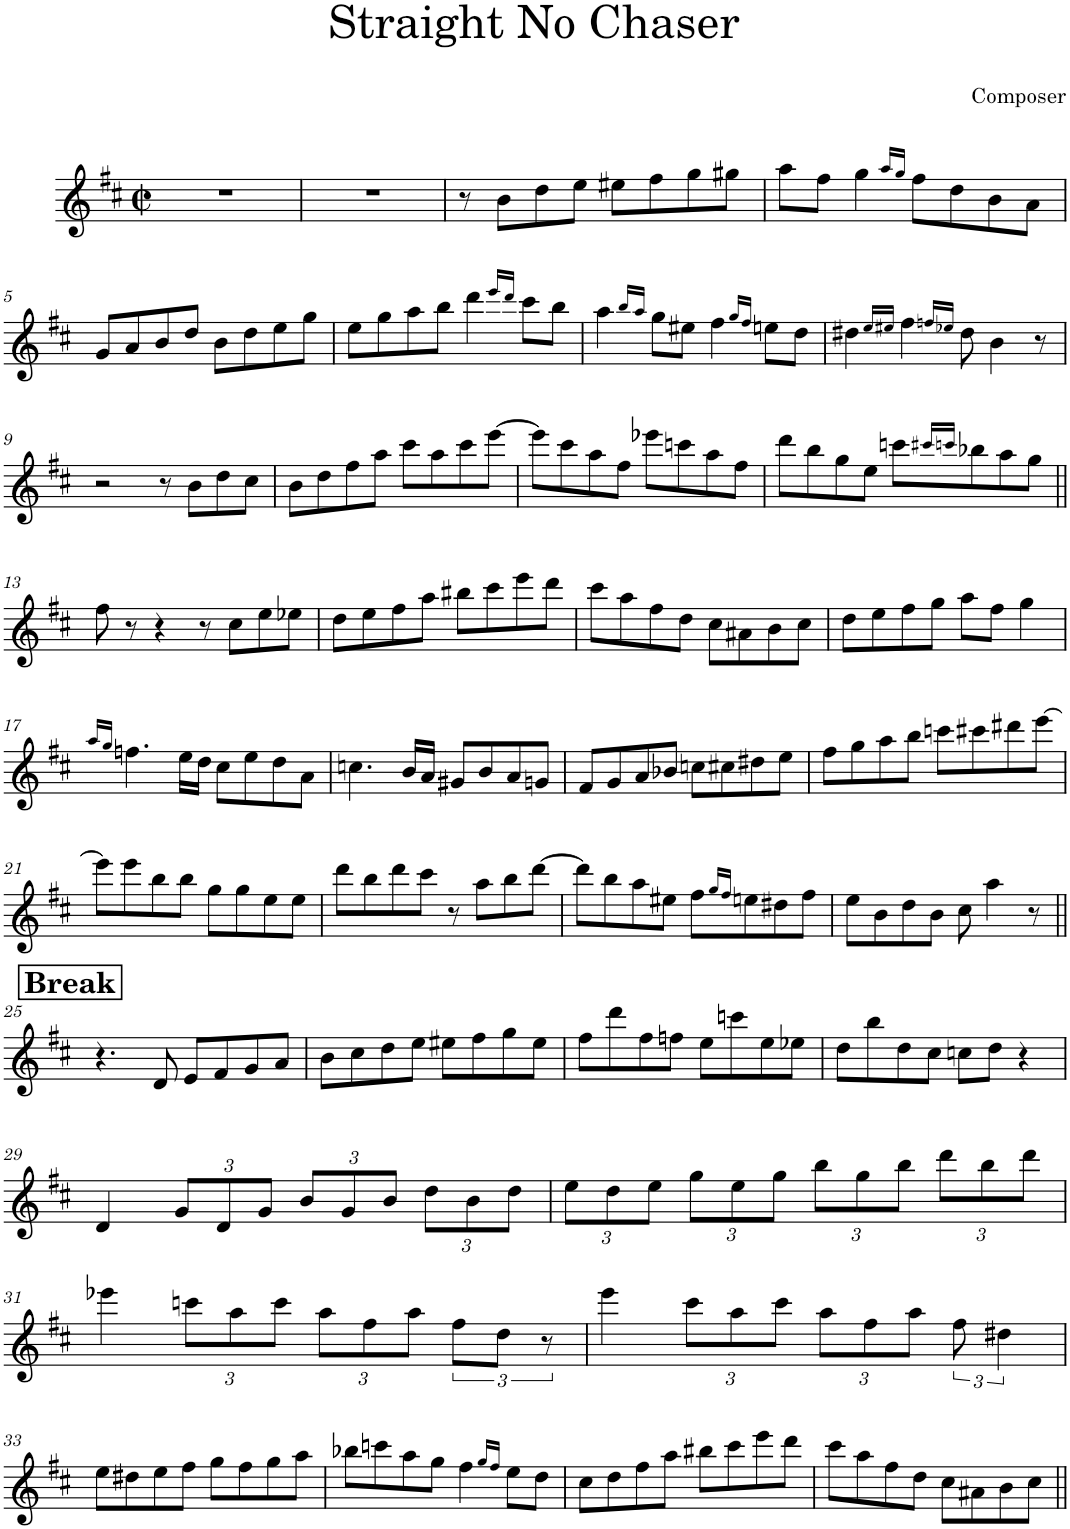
**kern
*part1
*staff1
*I"バリトン サクソフォーン
*clefG2
*Trd12c21
*k[f#c#]
*M2/2
*met(c|)
=1
1r
=2
1r
=3
8r
8b\L
8dd\
8ee\J
8ee#X\L
8ff#\
8gg\
8gg#X\J
=4
8aa\L
8ff#\J
4gg\
16qaa/LL
16qgg/JJ
8ff#\L
8dd\
8b\
8a\J
!!LO:LB:g=z
=5
8g/L
8a/
8b/
8dd/J
8b\L
8dd\
8ee\
8gg\J
=6
8ee\L
8gg\
8aa\
8bb\J
4ddd\
16qeee/LL
16qddd/JJ
8ccc#\L
8bb\J
=7
4aa\
16qbb/LL
16qaa/JJ
8gg\L
8ee#X\J
4ff#\
16qgg/LL
16qff#/JJ
8een\L
8dd\J
=8
4dd#X\
16qee/LL
16qee#X/JJ
4ff#\
16qffn/LL
16qee-X/JJ
8dd#\
4b\
8r
!!LO:LB:g=z
=9
2r
8r
8b\L
8dd\
8cc#\J
=10
8b\L
8dd\
8ff#\
8aa\J
8ccc#\L
8aa\
8ccc#\
[8eee\J
=11
8eee\L]
8ccc#\
8aa\
8ff#\J
8eee-X\L
8cccn\
8aa\
8ff#\J
=12
8ddd\L
8bb\
8gg\
8ee\J
8cccn\L
16qccc#X/LL
16qcccn/JJ
8bb-X\
8aa\
8gg\J
!!LO:LB:g=z
=13||
8ff#\
8r
4r
8r
8cc#\L
8ee\
8ee-X\J
=14
8dd\L
8ee\
8ff#\
8aa\J
8bb#X\L
8ccc#\
8eee\
8ddd\J
=15
8ccc#\L
8aa\
8ff#\
8dd\J
8cc#\L
8a#X\
8b\
8cc#\J
=16
8dd\L
8ee\
8ff#\
8gg\J
8aa\L
8ff#\J
4gg\
!!LO:LB:g=z
=17
16qaa/LL
16qgg/JJ
4.ffn\
16ee\LL
16dd\JJ
8cc#\L
8ee\
8dd\
8a\J
=18
4.ccn\
16b/LL
16a/JJ
8g#X/L
8b/
8a/
8gn/J
=19
8f#/L
8g/
8a/
8b-X/J
8ccn\L
8cc#X\
8dd#X\
8ee\J
=20
8ff#\L
8gg\
8aa\
8bb\J
8cccn\L
8ccc#X\
8ddd#X\
[8eee\J
!!LO:LB:g=z
=21
8eee\L]
8eee\
8bb\
8bb\J
8gg\L
8gg\
8ee\
8ee\J
=22
8ddd\L
8bb\
8ddd\
8ccc#\J
8r
8aa\L
8bb\
[8ddd\J
=23
8ddd\L]
8bb\
8aa\
8ee#X\J
8ff#\L
16qgg/LL
16qff#/JJ
8een\
8dd#X\
8ff#\J
=24
8ee\L
8b\
8dd\
8b\J
8cc#\
4aa\
8r
!!LO:LB:g=z
!!LO:REH:place=s1:a:B:cj:fs=14:t=Break
=25||
4.r
8d/
8e/L
8f#/
8g/
8a/J
=26
8b\L
8cc#\
8dd\
8ee\J
8ee#X\L
8ff#\
8gg\
8ee#\J
=27
8ff#\L
8ddd\
8ff#\
8ffn\J
8ee\L
8cccn\
8ee\
8ee-X\J
=28
8dd\L
8bb\
8dd\
8cc#\J
8ccn\L
8dd\J
4r
!!LO:LB:g=z
=29
4d/
*Xbrackettup
12g/L
12d/
12g/J
12b/L
12g/
12b/J
12dd\L
12b\
12dd\J
=30
12ee\L
12dd\
12ee\J
12gg\L
12ee\
12gg\J
12bb\L
12gg\
12bb\J
12ddd\L
12bb\
12ddd\J
!!LO:LB:g=z
=31
4eee-X\
12cccn\L
12aa\
12ccc\J
12aa\L
12ff#\
12aa\J
*brackettup
12ff#\L
12dd\J
12r
=32
4eee\
*Xbrackettup
12ccc#\L
12aa\
12ccc#\J
12aa\L
12ff#\
12aa\J
*brackettup
12ff#\
6dd#X\
!!LO:LB:g=z
=33
8ee\L
8dd#X\
8ee\
8ff#\J
8gg\L
8ff#\
8gg\
8aa\J
=34
8bb-X\L
8cccn\
8aa\
8gg\J
4ff#\
16qgg/LL
16qff#/JJ
8ee\L
8dd\J
=35
8cc#\L
8dd\
8ff#\
8aa\J
8bb#X\L
8ccc#\
8eee\
8ddd\J
=36
8ccc#\L
8aa\
8ff#\
8dd\J
8cc#\L
8a#X\
8b\
8cc#\J
=||
*-
